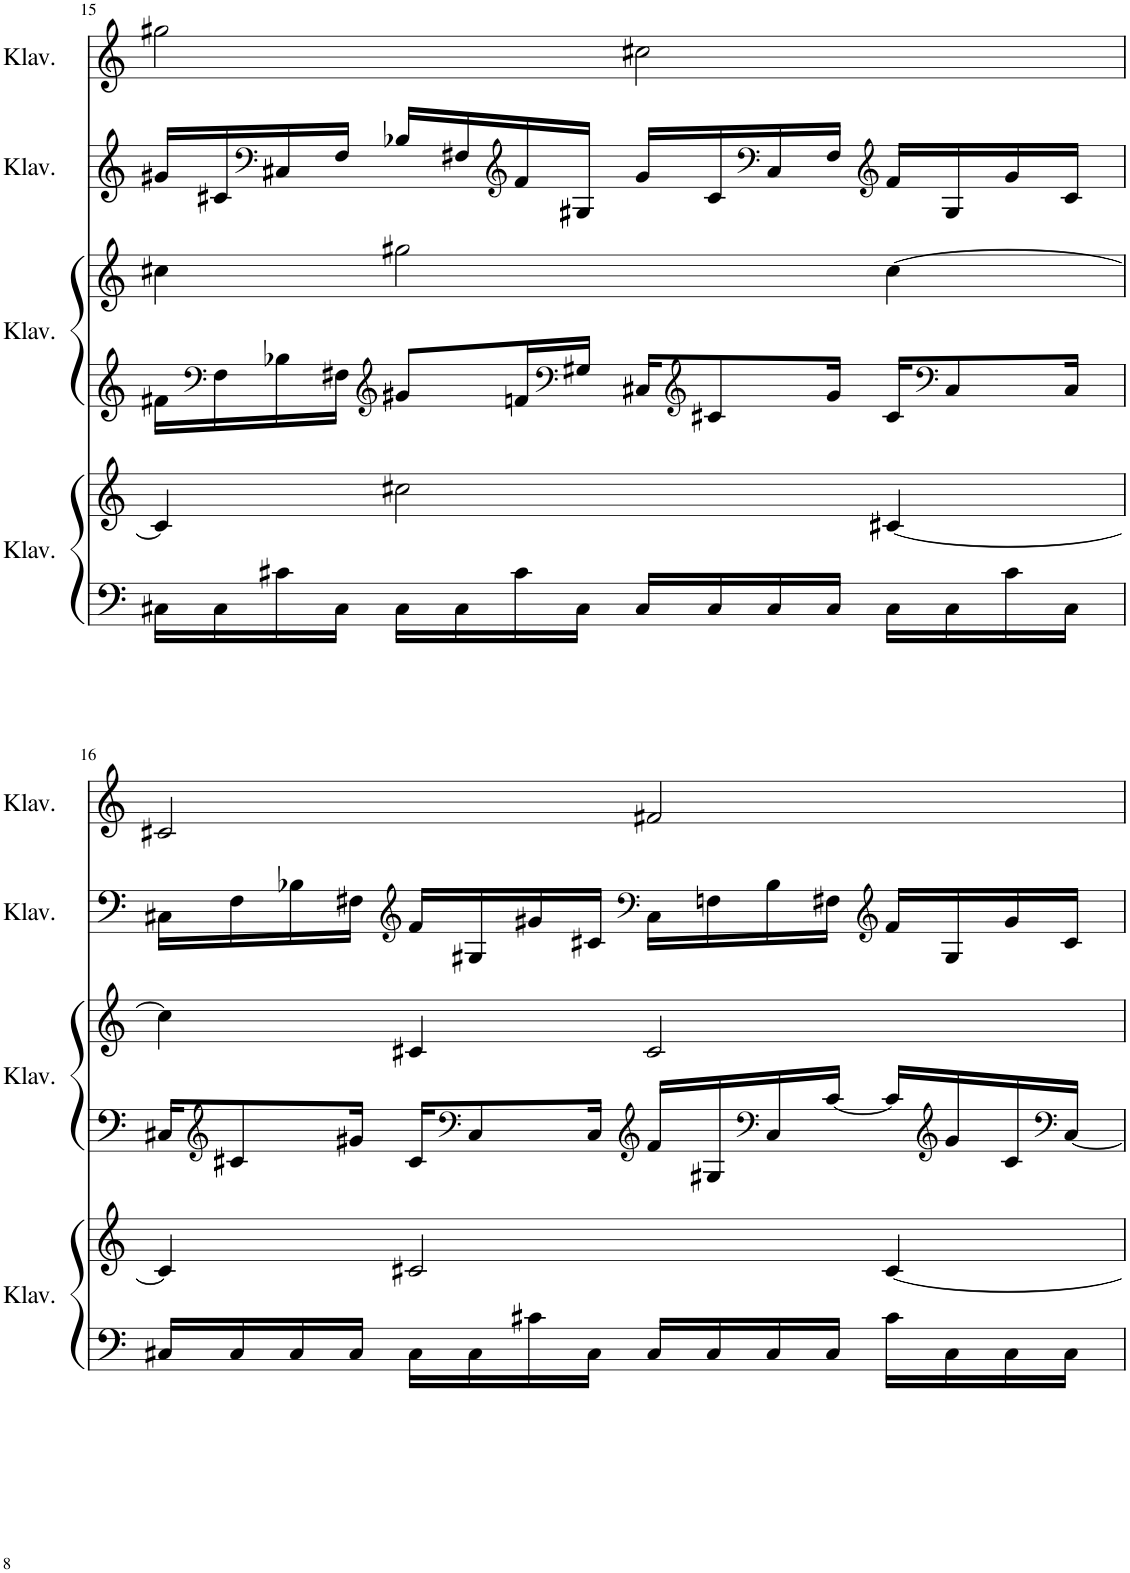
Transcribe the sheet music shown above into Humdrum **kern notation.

**kern	**kern	**kern	**kern	**kern	**kern
*part4	*part4	*part3	*part3	*part2	*part1
*staff6	*staff5	*staff4	*staff3	*staff2	*staff1
*I"Klavier	*	*I"Klavier	*	*I"Klavier	*I"Klavier
*I'Klav.	*	*I'Klav.	*	*I'Klav.	*I'Klav.
!!LO:PB:g=z
*clefF4	*clefG2	*clefG2	*clefG2	*clefG2	*clefG2
*k[]	*k[]	*k[]	*k[]	*k[]	*k[]
*M4/4	*M4/4	*M4/4	*M4/4	*M4/4	*M4/4
=15	=15	=15	=15	=15	=15
16C#X\LL	4c#/]	16f#X\LL	4cc#X\	16g#X/LL	2gg#X\
*	*	*clefF4	*	*	*
16C#\	.	16F\	.	16c#X/	.
*	*	*	*	*clefF4	*
16c#X\	.	16B-X\	.	16C#X/	.
16C#\JJ	.	16F#X\JJ	.	16F/JJ	.
*	*	*clefG2	*	*	*
16C#\LL	2cc#X\	8g#X/L	2gg#X\	16B-X/LL	.
16C#\	.	.	.	16F#X/	.
*	*	*	*	*clefG2	*
16c#\	.	16fn/L	.	16f/	.
*	*	*clefF4	*	*	*
16C#\JJ	.	16G#X/JJ	.	16G#X/JJ	.
16C#/LL	.	16C#X/KL	.	16g#/LL	2cc#X\
*	*	*clefG2	*	*	*
16C#/	.	8c#X/	.	16c#/	.
*	*	*	*	*clefF4	*
16C#/	.	.	.	16C#/	.
16C#/JJ	.	16g#/Jk	.	16F#/JJ	.
*	*	*	*	*clefG2	*
16C#\LL	[4c#X/	16c#/KL	[4cc#\	16f/LL	.
*	*	*clefF4	*	*	*
16C#\	.	8C#/	.	16G#/	.
16c#\	.	.	.	16g#/	.
16C#\JJ	.	16C#/Jk	.	16c#/JJ	.
!!LO:LB:g=z
=16	=16	=16	=16	=16	=16
16C#X/LL	4c#/]	16C#X/KL	4cc#\]	16C#X\LL	2c#X/
*	*	*clefG2	*	*	*
16C#/	.	8c#X/	.	16F\	.
16C#/	.	.	.	16B-X\	.
16C#/JJ	.	16g#X/Jk	.	16F#X\JJ	.
*	*	*	*	*clefG2	*
16C#\LL	2c#X/	16c#/KL	4c#X/	16f/LL	.
*	*	*clefF4	*	*	*
16C#\	.	8C#/	.	16G#X/	.
16c#X\	.	.	.	16g#X/	.
16C#\JJ	.	16C#/Jk	.	16c#X/JJ	.
*	*	*clefG2	*	*clefF4	*
16C#/LL	.	16f/LL	2c#/	16C#\LL	2f#X/
16C#/	.	16G#X/	.	16Fn\	.
*	*	*clefF4	*	*	*
16C#/	.	16C#/	.	16B-\	.
16C#/JJ	.	[16c#/JJ	.	16F#X\JJ	.
*	*	*	*	*clefG2	*
16c#\LL	[4c#/	16c#/LL]	.	16f/LL	.
*	*	*clefG2	*	*	*
16C#\	.	16g#/	.	16G#/	.
16C#\	.	16c#/	.	16g#/	.
*	*	*clefF4	*	*	*
16C#\JJ	.	[16C#/JJ	.	16c#/JJ	.
=	=	=	=	=	=
*-	*-	*-	*-	*-	*-
